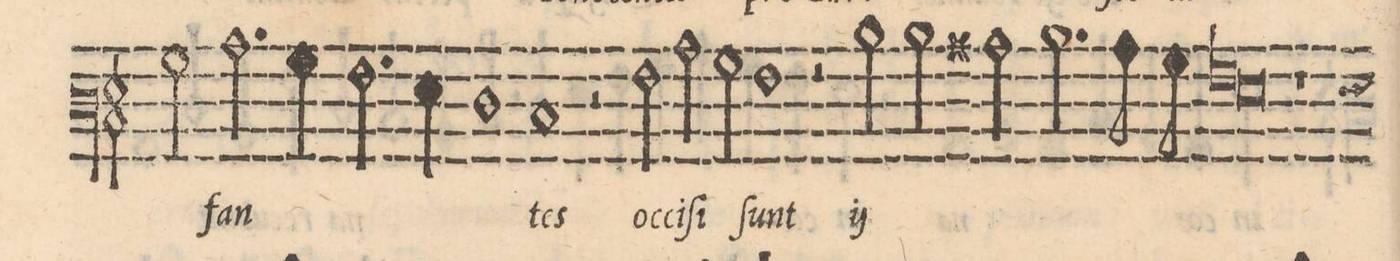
**kern	**text
*I"BASSO	*
*clefF3	*
*k[]	*
*met(C|)	*
*M2/1	*
2B\	.
=6-	=6-
2.c\	-fan-
4B\	.
2.A\	.
4G\	.
=7-	=7-
1F	.
1E	-tes
=8-	=8-
2rGG	.
2A\	oc-
2c\	-ci-
2B\	-ſi
=9-	=9-
1A	ſunt
2rGG	.
*	*ij
2d\	oc-
=10-	=10-
2d\	-ci-
2c#X\	-ſi
2.d\	ſunt
*	*Xij
8cny\	.
8B\	.
=11-	=11-
*lig	*
1A	.
*custos:G	*
1G	.
*-	*-
